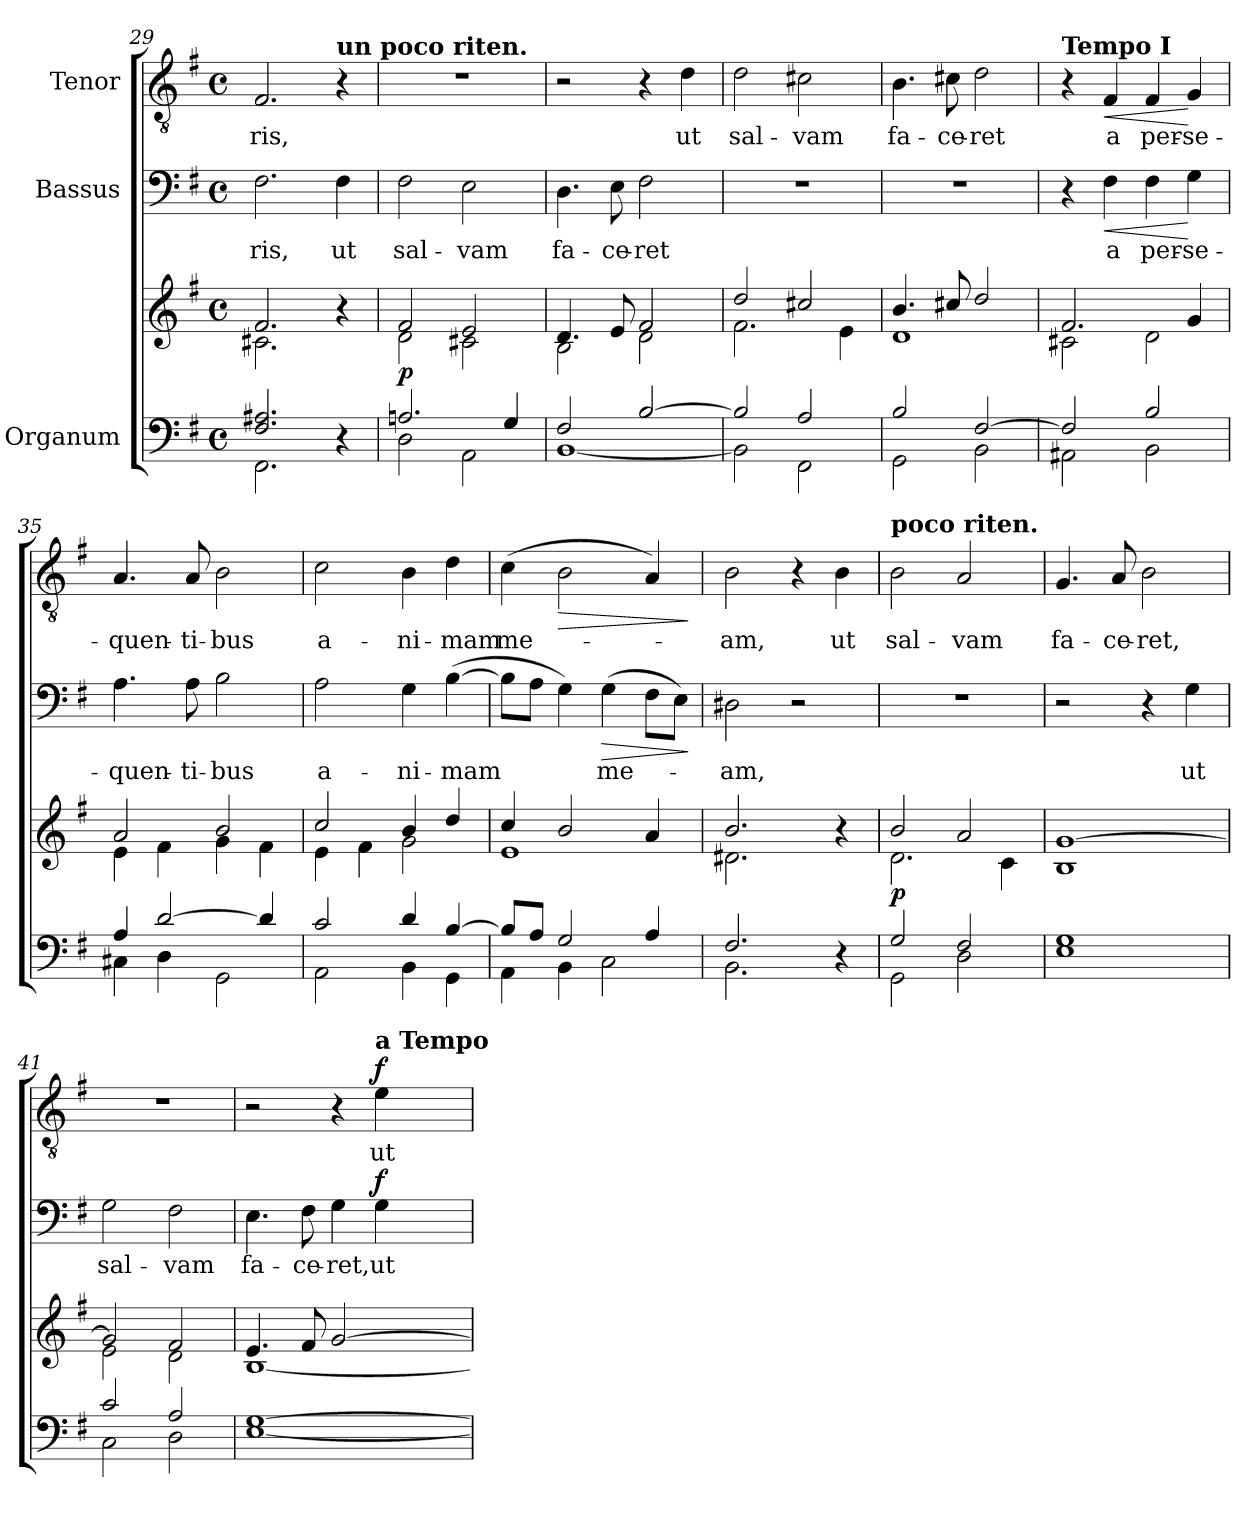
**kern	**kern	**dynam	**kern	**text	**dynam	**kern	**text	**dynam
*part3	*part3	*part3	*part2	*part2	*part2	*part1	*part1	*part1
*staff4	*staff3	*staff3/4	*staff2	*staff2	*staff2	*staff1	*staff1	*staff1
*I"Organum	*	*	*I"Bassus	*	*	*I"Tenor	*	*
!!LO:PB:g=z
*clefF4	*clefG2	*	*clefF4	*	*	*clefGv2	*	*
*k[f#]	*k[f#]	*	*k[f#]	*	*	*k[f#]	*	*
*M4/4	*M4/4	*	*M4/4	*	*	*M4/4	*	*
*met(c)	*met(c)	*	*met(c)	*	*	*met(c)	*	*
=29	=29	=29	=29	=29	=29	=29	=29	=29
*^	*^	*	*	*	*	*	*	*
!	!	!	!	!	!	!LO:LY:b	!	!	!LO:LY:b	!
2.F#/ 2.A#X/	2.FF#\	2.f#/	2.c#X\	.	2.F#\	-ris,	.	2.F#/	-ris,	.
!	!	!	!	!	!	!	!	!LO:TX:a:B:t=un poco riten.	!	!
!	!	!	!	!	!	!LO:LY:b	!	!	!	!
4r	4ryy	4r	4ryy	.	4F#\	ut	.	4r	.	.
=30	=30	=30	=30	=30	=30	=30	=30	=30	=30	=30
!	!	!	!	!LO:DY:a=2	!	!LO:LY:b	!	!	!	!
2.An/	2D\	2f#/	2d\	p	2F#\	sal-	.	1r	.	.
!	!	!	!	!	!	!LO:LY:b	!	!	!	!
.	2AA\	2e/	2c#X\	.	2E\	-vam	.	.	.	.
4G/	.	.	.	.	.	.	.	.	.	.
=31	=31	=31	=31	=31	=31	=31	=31	=31	=31	=31
!	!	!	!	!	!	!LO:LY:b	!	!	!	!
2F#/	[1BB	4.d/	2B\	.	4.D\	fa-	.	2r	.	.
!	!	!	!	!	!	!LO:LY:b	!	!	!	!
.	.	8e/	.	.	8E\	-ce-	.	.	.	.
!	!	!	!	!	!	!LO:LY:b	!	!	!	!
[2B/	.	2f#/	2d\	.	2F#\	-ret	.	4r	.	.
!	!	!	!	!	!	!	!	!	!LO:LY:b	!
.	.	.	.	.	.	.	.	4d\	ut	.
=32	=32	=32	=32	=32	=32	=32	=32	=32	=32	=32
!	!	!	!	!	!	!	!	!	!LO:LY:b	!
2B/]	2BB\]	2dd/	2.f#\	.	1r	.	.	2d\	sal-	.
!	!	!	!	!	!	!	!	!	!LO:LY:b	!
2A/	2FF#\	2cc#X/	.	.	.	.	.	2c#X\	-vam	.
.	.	.	4e\	.	.	.	.	.	.	.
=33	=33	=33	=33	=33	=33	=33	=33	=33	=33	=33
!	!	!	!	!	!	!	!	!	!LO:LY:b	!
2B/	2GG\	4.b/	1d	.	1r	.	.	4.B\	fa-	.
!	!	!	!	!	!	!	!	!	!LO:LY:b	!
.	.	8cc#X/	.	.	.	.	.	8c#X\	-ce-	.
!	!	!	!	!	!	!	!	!	!LO:LY:b	!
[2F#/	2BB\	2dd/	.	.	.	.	.	2d\	-ret	.
!!LO:LB:g=z
=34	=34	=34	=34	=34	=34	=34	=34	=34	=34	=34
!	!	!	!	!	!	!	!	!LO:TX:a:B:t=Tempo I	!	!
2F#/]	2AA#X\	2.f#/	2c#X\	.	4r	.	.	4r	.	.
!	!	!	!	!	!	!LO:LY:b	!LO:HP:b	!	!LO:LY:b	!LO:HP:b
.	.	.	.	.	4F#\	a	<	4F#/	a	<
!	!	!	!	!	!	!LO:LY:b	!	!	!LO:LY:b	!
2B/	2BB\	.	2d\	.	4F#\	per-	.	4F#/	per-	.
!	!	!	!	!	!	!LO:LY:b	!	!	!LO:LY:b	!
.	.	4g/	.	.	4G\	-se-	[	4G/	-se-	[
=35	=35	=35	=35	=35	=35	=35	=35	=35	=35	=35
!	!	!	!	!	!	!LO:LY:b	!	!	!LO:LY:b	!
4A/	4C#X\	2a/	4e\	.	4.A\	-quen-	.	4.A/	-quen-	.
[2d/	4D\	.	4f#\	.	.	.	.	.	.	.
!	!	!	!	!	!	!LO:LY:b	!	!	!LO:LY:b	!
.	.	.	.	.	8A\	-ti-	.	8A/	-ti-	.
!	!	!	!	!	!	!LO:LY:b	!	!	!LO:LY:b	!
.	2GG\	2b/	4g\	.	2B\	-bus	.	2B\	-bus	.
4d/]	.	.	4f#\	.	.	.	.	.	.	.
=36	=36	=36	=36	=36	=36	=36	=36	=36	=36	=36
!	!	!	!	!	!	!LO:LY:b	!	!	!LO:LY:b	!
2c/	2AA\	2cc/	4e\	.	2A\	a-	.	2c\	a-	.
.	.	.	4f#\	.	.	.	.	.	.	.
!	!	!	!	!	!	!LO:LY:b	!	!	!LO:LY:b	!
4d/	4BB\	4b/	2g\	.	4G\	-ni-	.	4B\	-ni-	.
!	!	!	!	!	!	!LO:LY:b	!	!	!LO:LY:b	!
[4B/	4GG\	4dd/	.	.	([4B\	-mam	.	4d\	-mam	.
=37	=37	=37	=37	=37	=37	=37	=37	=37	=37	=37
!	!	!	!	!	!	!	!	!	!LO:LY:b	!
8B/L]	4AA\	4cc/	1e	.	8B\L]	.	.	(4c\	me-	.
8A/J	.	.	.	.	8A\J	.	.	.	.	.
!	!	!	!	!	!	!	!	!	!	!LO:HP:b
2G/	4BB\	2b/	.	.	4G\)	.	.	2B\	.	>
!	!	!	!	!	!	!LO:LY:b	!LO:HP:b	!	!	!
.	2C\	.	.	.	(4G\	me-	>	.	.	.
4A/	.	4a/	.	.	8F#\L	.	.	4A/)	.	.
.	.	.	.	.	8E\J)	.	.	.	.	.
*v	*v	*	*	*	*	*	*	*	*	*
*	*v	*v	*	*	*	*	*	*	*
.	.	.	.	.	]	.	.	]
=38	=38	=38	=38	=38	=38	=38	=38	=38
*^	*^	*	*	*	*	*	*	*
!	!	!	!	!	!	!LO:LY:b	!	!	!LO:LY:b	!
2.F#/	2.BB\	2.b/	2.d#X\	.	2D#X\	-am,	.	2B\	-am,	.
.	.	.	.	.	2r	.	.	4r	.	.
!	!	!	!	!	!	!	!	!	!LO:LY:b	!
4r	4ryy	4r	4ryy	.	.	.	.	4B\	ut	.
!!LO:LB:g=z
=39	=39	=39	=39	=39	=39	=39	=39	=39	=39	=39
!	!	!	!	!	!	!	!	!LO:TX:a:B:t=poco riten.	!	!
!	!	!	!	!LO:DY:a=2	!	!	!	!	!LO:LY:b	!
2G/	2GG\	2b/	2.d\	p	1r	.	.	2B\	sal-	.
!	!	!	!	!	!	!	!	!	!LO:LY:b	!
2F#/	2D\	2a/	.	.	.	.	.	2A/	-vam	.
.	.	.	4c\	.	.	.	.	.	.	.
=40	=40	=40	=40	=40	=40	=40	=40	=40	=40	=40
!	!	!	!	!	!	!	!	!	!LO:LY:b	!
1G	1E	[1g	1B	.	2r	.	.	4.G/	fa-	.
!	!	!	!	!	!	!	!	!	!LO:LY:b	!
.	.	.	.	.	.	.	.	8A/	-ce-	.
!	!	!	!	!	!	!	!	!	!LO:LY:b	!
.	.	.	.	.	4r	.	.	2B\	-ret,	.
!	!	!	!	!	!	!LO:LY:b	!	!	!	!
.	.	.	.	.	4G\	ut	.	.	.	.
=41	=41	=41	=41	=41	=41	=41	=41	=41	=41	=41
!	!	!	!	!	!	!LO:LY:b	!	!	!	!
2c/	2C\	2g/]	2e\	.	2G\	sal-	.	1r	.	.
!	!	!	!	!	!	!LO:LY:b	!	!	!	!
2A/	2D\	2f#/	2d\	.	2F#\	-vam	.	.	.	.
=42	=42	=42	=42	=42	=42	=42	=42	=42	=42	=42
!	!	!	!	!	!	!LO:LY:b	!	!	!	!
[1G	[1E	4.e/	[1B	.	4.E\	fa-	.	2r	.	.
!	!	!	!	!	!	!LO:LY:b	!	!	!	!
.	.	8f#/	.	.	8F#\	-ce-	.	.	.	.
!	!	!	!	!	!	!LO:LY:b	!	!	!	!
.	.	[2g/	.	.	4G\	-ret,	.	4r	.	.
!	!	!	!	!	!	!	!	!LO:TX:a:B:t=a Tempo	!	!
!	!	!	!	!	!	!LO:LY:b	!LO:DY:a	!	!LO:LY:b	!LO:DY:a
.	.	.	.	.	4G\	ut	f	4e\	ut	f
*v	*v	*	*	*	*	*	*	*	*	*
*	*v	*v	*	*	*	*	*	*	*
=	=	=	=	=	=	=	=	=
*-	*-	*-	*-	*-	*-	*-	*-	*-
